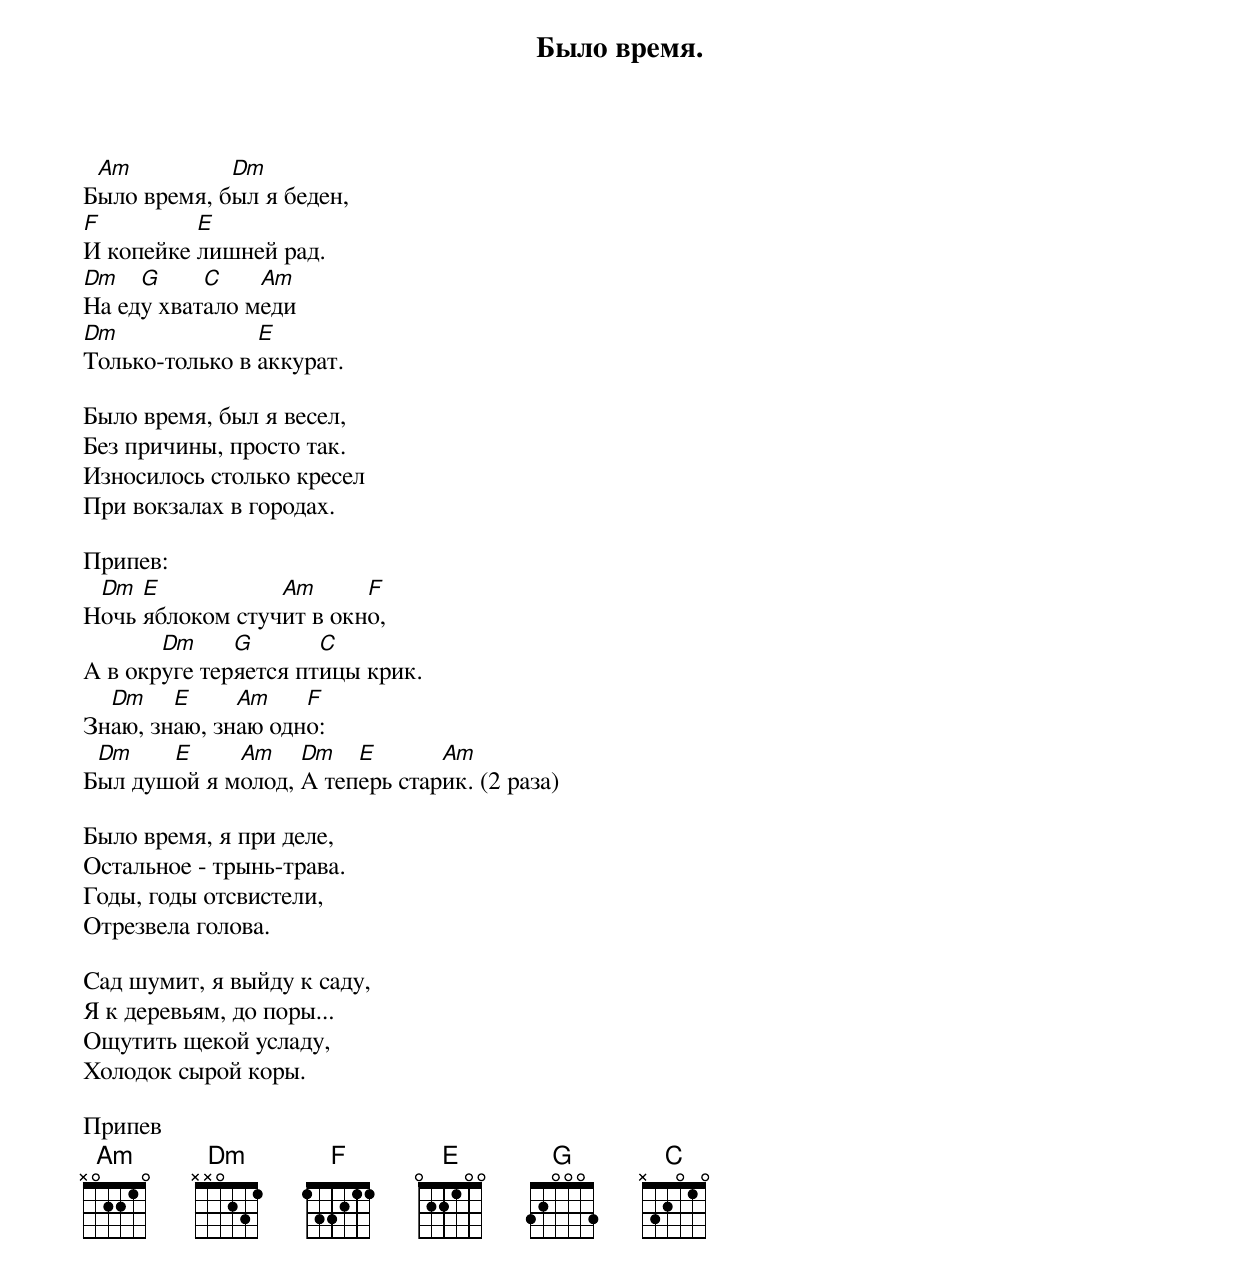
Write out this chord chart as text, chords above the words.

      Было время.

 Am          Dm
Было время, был я беден,
F         E
И копейке лишней рад.
Dm   G     C    Am
На еду хватало меди
Dm              E
Только-только в аккурат.

Было время, был я весел,
Без причины, просто так.
Износилось столько кресел
При вокзалах в городах.

Припев:
 Dm  E           Am      F
Ночь яблоком стучит в окно,
       Dm     G       C
А в округе теряется птицы крик.
  Dm    E     Am    F
Знаю, знаю, знаю одно:
 Dm    E     Am    Dm   E       Am
Был душой я молод, А теперь старик. (2 раза)

Было время, я при деле,
Остальное - трынь-трава.
Годы, годы отсвистели,
Отрезвела голова.

Сад шумит, я выйду к саду,
Я к деревьям, до поры...
Ощутить щекой усладу,
Холодок сырой коры.

Припев
